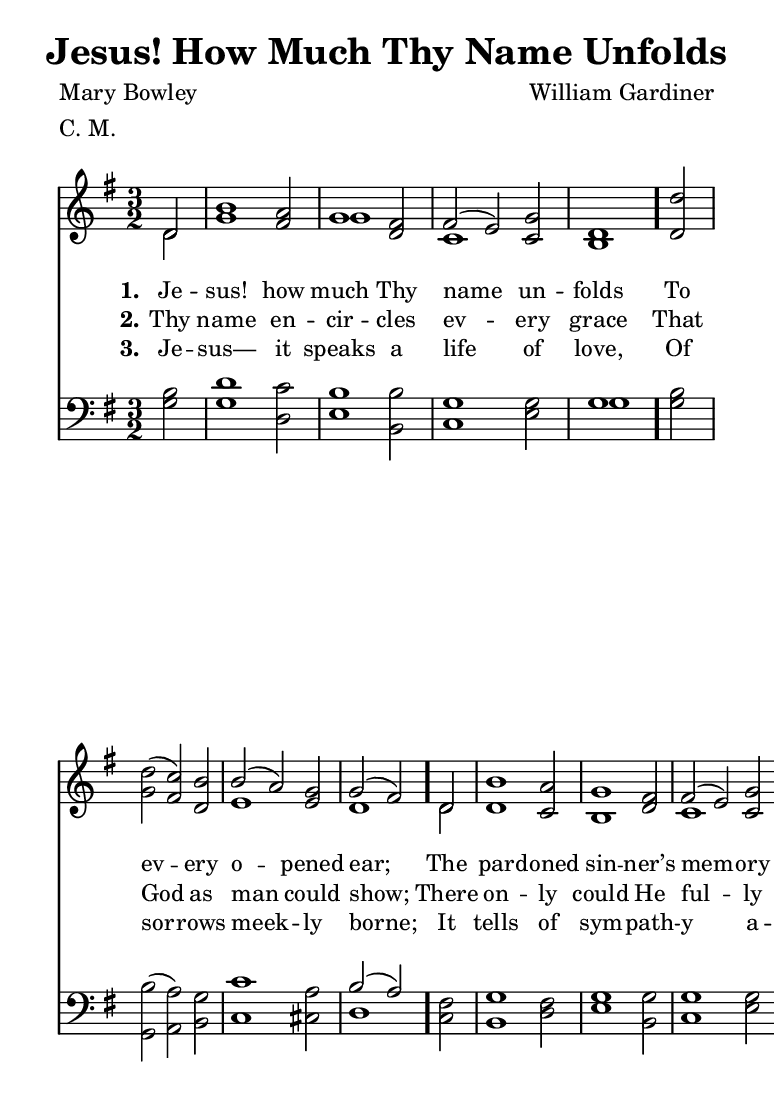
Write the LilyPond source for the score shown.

\include "common/global.ily"
\paper {
  \include "common/paper.ily"
  system-count = 2
system-system-spacing.padding = 11
ragged-last-bottom = ##t

}

\header{
  hymnnumber = "165"
  title = "Jesus! How Much Thy Name Unfolds"
  tunename = "Belmont" % see https://hymnary.org/tune/belmont_gardiner
  meter = "C. M."
  poet = "Mary Bowley" % see https://hymnary.org/text/jesus_how_much_thy_name_unfolds
  composer = "William Gardiner" % see https://hymnary.org/tune/belmont_gardiner
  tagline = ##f
}

global = {
  \include "common/overrides.ily"
  \override Staff.TimeSignature.style = #'numbered
  \time 3/2
  \override Score.MetronomeMark.transparent = ##t % hide all fermata changes too
  \tempo 2=90
  \key g \major
  \partial 2
  \autoBeamOff
}

notesSoprano = {
\global
\relative c' {

  d2 | b'1 a2 | g1 fis2 | fis( e) g | d1
  d'2 | d( c) b | b( a) g | g( fis)
  d2 | b'1 a2 | g1 fis2 | fis( e) g | d1
  d'2 | d( c) a | g( b) a | g1

  \bar "|."

}
}

notesAlto = {
\global
\relative e' {

  d2 | g1 fis2 | g1 d2 | c1 c2 | b1
  d2 | g( fis) d | e1 e2 | d1
  d2 | d1 c2 b1 d2 | c1 c2 | d1
  f2 | e1 e2 | d( g) fis | g1

}
}

notesTenor = {
\global
\relative a {

  b2 | d1 c2 b1 b2 | g1 g2 | g1
  b2 | b( a) g | c1 a2 | b( a)
  fis2 | g1 fis2 g1 g2 | g1 g2 | b1
  g2 | g1 c2 | b( d) c | b1

}
}

notesBass = {
\global
\relative f {

  g2 | g1 d2 | e1 b2 | c1 e2 | g1
  g2 | g,( a) b | c1 cis2 | d1
  c2 | b1 d2 | e1 b2 | c1 e2 | g1
  b,2 | c1 c2 | d1 d2 | g1

}
}

wordsA = \lyricmode {
\set stanza = "1."

Je -- sus! how much Thy name un -- folds \bar "."
To ev -- ery o -- pened ear; \bar "."
The par -- doned sin -- ner’s mem -- ory holds \bar "."
None oth -- er half so dear. \bar "."

}

wordsB = \lyricmode {
\set stanza = "2."

Thy name en -- cir -- cles ev -- ery grace
That God as man could show;
There on -- ly could He ful -- ly trace
A life di -- vine be -- low.

}

wordsC = \lyricmode {
\set stanza = "3."

Je -- sus— it speaks a life of love,
Of sor -- rows meek -- ly borne;
It tells of sym -- path -- y a -- bove,
What -- ev -- er makes us mourn.

}

wordsD = \markuplist {

\line { Jesus—the One who knew no sin, }
\line { { \hspace #2 } Made sin to make us just; }
\line { Thou gav’st Thyself our love to win—}
\line { { \hspace #2 } Our full confiding trust. }

}

wordsE = \markuplist {

\line { The mention of Thy name shall bow }
\line { { \hspace #2 } Our hearts to worship Thee; }
\line { The chiefest of ten thousand Thou, }
\line { { \hspace #2 } Whose love has set us free. }

}

\score {
  \context ChoirStaff <<
    \context Staff = upper <<
      \set Staff.autoBeaming = ##f
      \set ChoirStaff.systemStartDelimiter = #'SystemStartBar
      \set ChoirStaff.printPartCombineTexts = ##f
      \partcombine #'(2 . 11) \notesSoprano \notesAlto
      \context NullVoice = sopranos { \voiceOne << \notesSoprano >> }
      \context Lyrics = one   \lyricsto sopranos \wordsA
      \context Lyrics = two   \lyricsto sopranos \wordsB
      \context Lyrics = three \lyricsto sopranos \wordsC
    >>
    \context Staff = men <<
      \set Staff.autoBeaming = ##f
      \clef bass
      \set ChoirStaff.printPartCombineTexts = ##f
      \partcombine #'(2 . 11) \notesTenor \notesBass
    >>
  >>
  \layout {
    \include "common/layout.ily"
  }
  #(cond ((ly:get-option 'eog-midi-permitted) #{ \midi{
    \include "common/midi.ily"
  } #}))
}

\markup { \column {
  \fill-line { \vcenter \column {
    \vspace #2 % take up extra vspace to compensate large break after previous hymn
    \line{ \bold 4 \column { \wordsD } } \combine \null \vspace #0.4
    \line{ \bold 5 \column { \wordsE } }
    \vspace #2 % take up extra vspace to compensate large break after previous hymn
  } }
  \fill-line { \line { Alternate tune: No. 198. } }
} }

\version "2.19.49"  % necessary for upgrading to future LilyPond versions.

% vi:set et ts=2 sw=2 ai nocindent syntax=lilypond:
